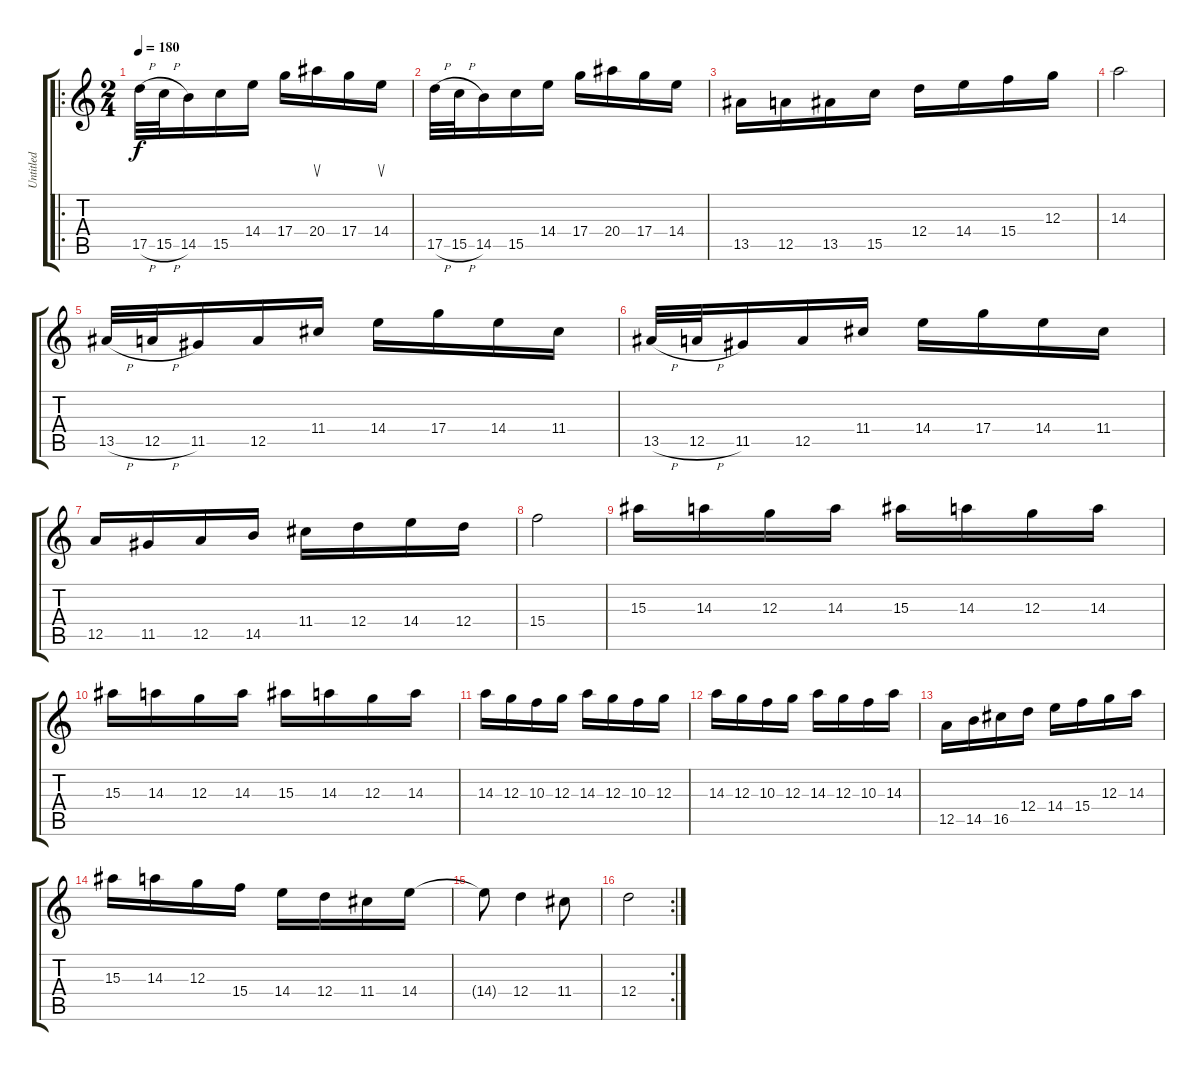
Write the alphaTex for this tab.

\track ("Untitled" "Untitled") {instrument distortionguitar}
\staff {score tabs}
\tuning (E4 B3 G3 D3 A2 E2) {hide}
\ro
\ts (2 4)
\tempo 180
\clef g2
\ks c
17.5{h}.32{dy f} 15.5{h}.32 14.5.16 15.5.16 14.4.16 17.4.16 20.4.16{su} 17.4.16 14.4.16{su} |
17.5{h}.32 15.5{h}.32 14.5.16 15.5.16 14.4.16 17.4.16 20.4.16 17.4.16 14.4.16 |
13.5.16 12.5.16 13.5.16 15.5.16 12.4.16 14.4.16 15.4.16 12.3.16 |
14.3.2 |
13.5{h}.32 12.5{h}.32 11.5.16 12.5.16 11.4.16 14.4.16 17.4.16 14.4.16 11.4.16 |
13.5{h}.32 12.5{h}.32 11.5.16 12.5.16 11.4.16 14.4.16 17.4.16 14.4.16 11.4.16 |
12.5.16 11.5.16 12.5.16 14.5.16 11.4.16 12.4.16 14.4.16 12.4.16 |
15.4.2 |
15.3.16 14.3.16 12.3.16 14.3.16 15.3.16 14.3.16 12.3.16 14.3.16 |
15.3.16 14.3.16 12.3.16 14.3.16 15.3.16 14.3.16 12.3.16 14.3.16 |
14.3.16 12.3.16 10.3.16 12.3.16 14.3.16 12.3.16 10.3.16 12.3.16 |
14.3.16 12.3.16 10.3.16 12.3.16 14.3.16 12.3.16 10.3.16 14.3.16 |
12.5.16 14.5.16 16.5.16 12.4.16 14.4.16 15.4.16 12.3.16 14.3.16 |
15.3.16 14.3.16 12.3.16 15.4.16 14.4.16 12.4.16 11.4.16 14.4.16 |
14.4{t}.8 12.4.4 11.4.8 |
\rc 2
12.4.2
